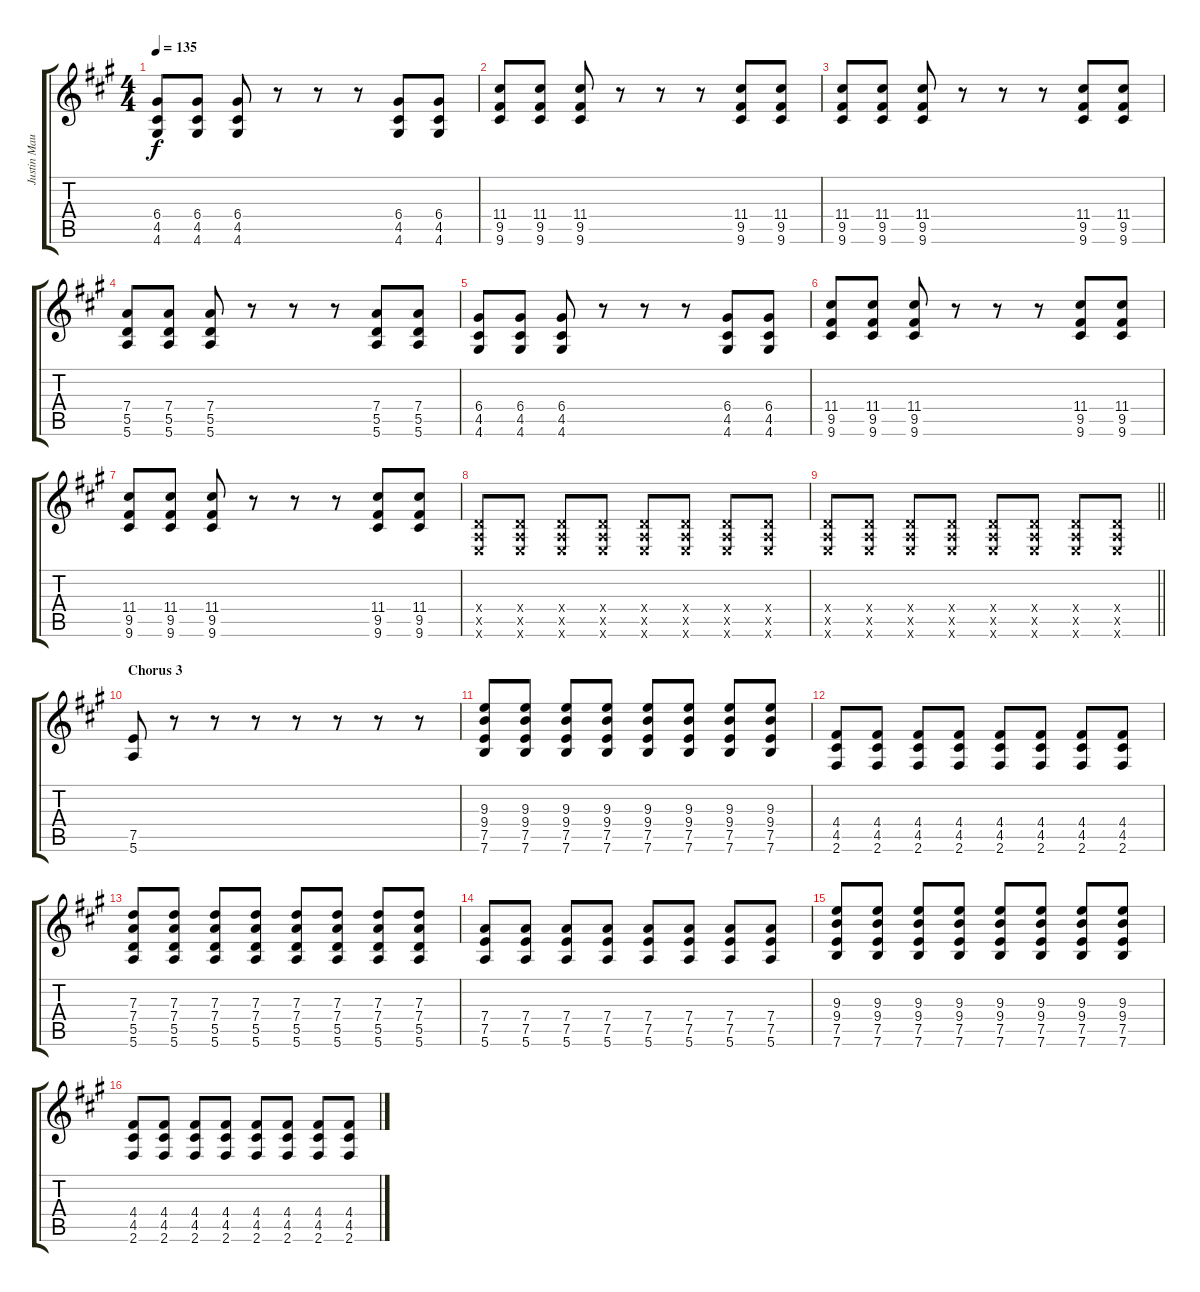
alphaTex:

\track ("Justin Mauriello - Rythem" "Justin Mau") {instrument distortionguitar}
\staff {score tabs}
\tuning (E4 B3 G3 D3 A2 E2) {hide}
\ts (4 4)
\tempo 135
\clef g2
\ks a
(6.4 4.5 4.6).8{dy f} (6.4 4.5 4.6).8 (6.4 4.5 4.6).8 r.8 r.8 r.8 (6.4 4.5 4.6).8 (6.4 4.5 4.6).8 |
(11.4 9.5 9.6).8 (11.4 9.5 9.6).8 (11.4 9.5 9.6).8 r.8 r.8 r.8 (11.4 9.5 9.6).8 (11.4 9.5 9.6).8 |
(11.4 9.5 9.6).8 (11.4 9.5 9.6).8 (11.4 9.5 9.6).8 r.8 r.8 r.8 (11.4 9.5 9.6).8 (11.4 9.5 9.6).8 |
(7.4 5.5 5.6).8 (7.4 5.5 5.6).8 (7.4 5.5 5.6).8 r.8 r.8 r.8 (7.4 5.5 5.6).8 (7.4 5.5 5.6).8 |
(6.4 4.5 4.6).8 (6.4 4.5 4.6).8 (6.4 4.5 4.6).8 r.8 r.8 r.8 (6.4 4.5 4.6).8 (6.4 4.5 4.6).8 |
(11.4 9.5 9.6).8 (11.4 9.5 9.6).8 (11.4 9.5 9.6).8 r.8 r.8 r.8 (11.4 9.5 9.6).8 (11.4 9.5 9.6).8 |
(11.4 9.5 9.6).8 (11.4 9.5 9.6).8 (11.4 9.5 9.6).8 r.8 r.8 r.8 (11.4 9.5 9.6).8 (11.4 9.5 9.6).8 |
(0.4{x} 0.5{x} 0.6{x}).8{volume 11 instrument overdrivenguitar} (0.4{x} 0.5{x} 0.6{x}).8{volume 16} (0.4{x} 0.5{x} 0.6{x}).8 (0.4{x} 0.5{x} 0.6{x}).8 (0.4{x} 0.5{x} 0.6{x}).8 (0.4{x} 0.5{x} 0.6{x}).8 (0.4{x} 0.5{x} 0.6{x}).8 (0.4{x} 0.5{x} 0.6{x}).8 |
\barLineRight lightlight
(0.4{x} 0.5{x} 0.6{x}).8 (0.4{x} 0.5{x} 0.6{x}).8 (0.4{x} 0.5{x} 0.6{x}).8 (0.4{x} 0.5{x} 0.6{x}).8 (0.4{x} 0.5{x} 0.6{x}).8 (0.4{x} 0.5{x} 0.6{x}).8 (0.4{x} 0.5{x} 0.6{x}).8 (0.4{x} 0.5{x} 0.6{x}).8 |
\section ("" "Chorus 3")
(7.5 5.6).8{volume 11} r.8 r.8 r.8 r.8 r.8 r.8 r.8 |
(9.3 9.4 7.5 7.6).8 (9.3 9.4 7.5 7.6).8 (9.3 9.4 7.5 7.6).8 (9.3 9.4 7.5 7.6).8 (9.3 9.4 7.5 7.6).8 (9.3 9.4 7.5 7.6).8 (9.3 9.4 7.5 7.6).8 (9.3 9.4 7.5 7.6).8 |
(4.4 4.5 2.6).8 (4.4 4.5 2.6).8 (4.4 4.5 2.6).8 (4.4 4.5 2.6).8 (4.4 4.5 2.6).8 (4.4 4.5 2.6).8 (4.4 4.5 2.6).8 (4.4 4.5 2.6).8 |
(7.3 7.4 5.5 5.6).8 (7.3 7.4 5.5 5.6).8 (7.3 7.4 5.5 5.6).8 (7.3 7.4 5.5 5.6).8 (7.3 7.4 5.5 5.6).8 (7.3 7.4 5.5 5.6).8 (7.3 7.4 5.5 5.6).8 (7.3 7.4 5.5 5.6).8 |
(7.4 7.5 5.6).8 (7.4 7.5 5.6).8 (7.4 7.5 5.6).8 (7.4 7.5 5.6).8 (7.4 7.5 5.6).8 (7.4 7.5 5.6).8 (7.4 7.5 5.6).8 (7.4 7.5 5.6).8 |
(9.3 9.4 7.5 7.6).8 (9.3 9.4 7.5 7.6).8 (9.3 9.4 7.5 7.6).8 (9.3 9.4 7.5 7.6).8 (9.3 9.4 7.5 7.6).8 (9.3 9.4 7.5 7.6).8 (9.3 9.4 7.5 7.6).8 (9.3 9.4 7.5 7.6).8 |
(4.4 4.5 2.6).8 (4.4 4.5 2.6).8 (4.4 4.5 2.6).8 (4.4 4.5 2.6).8 (4.4 4.5 2.6).8 (4.4 4.5 2.6).8 (4.4 4.5 2.6).8 (4.4 4.5 2.6).8
